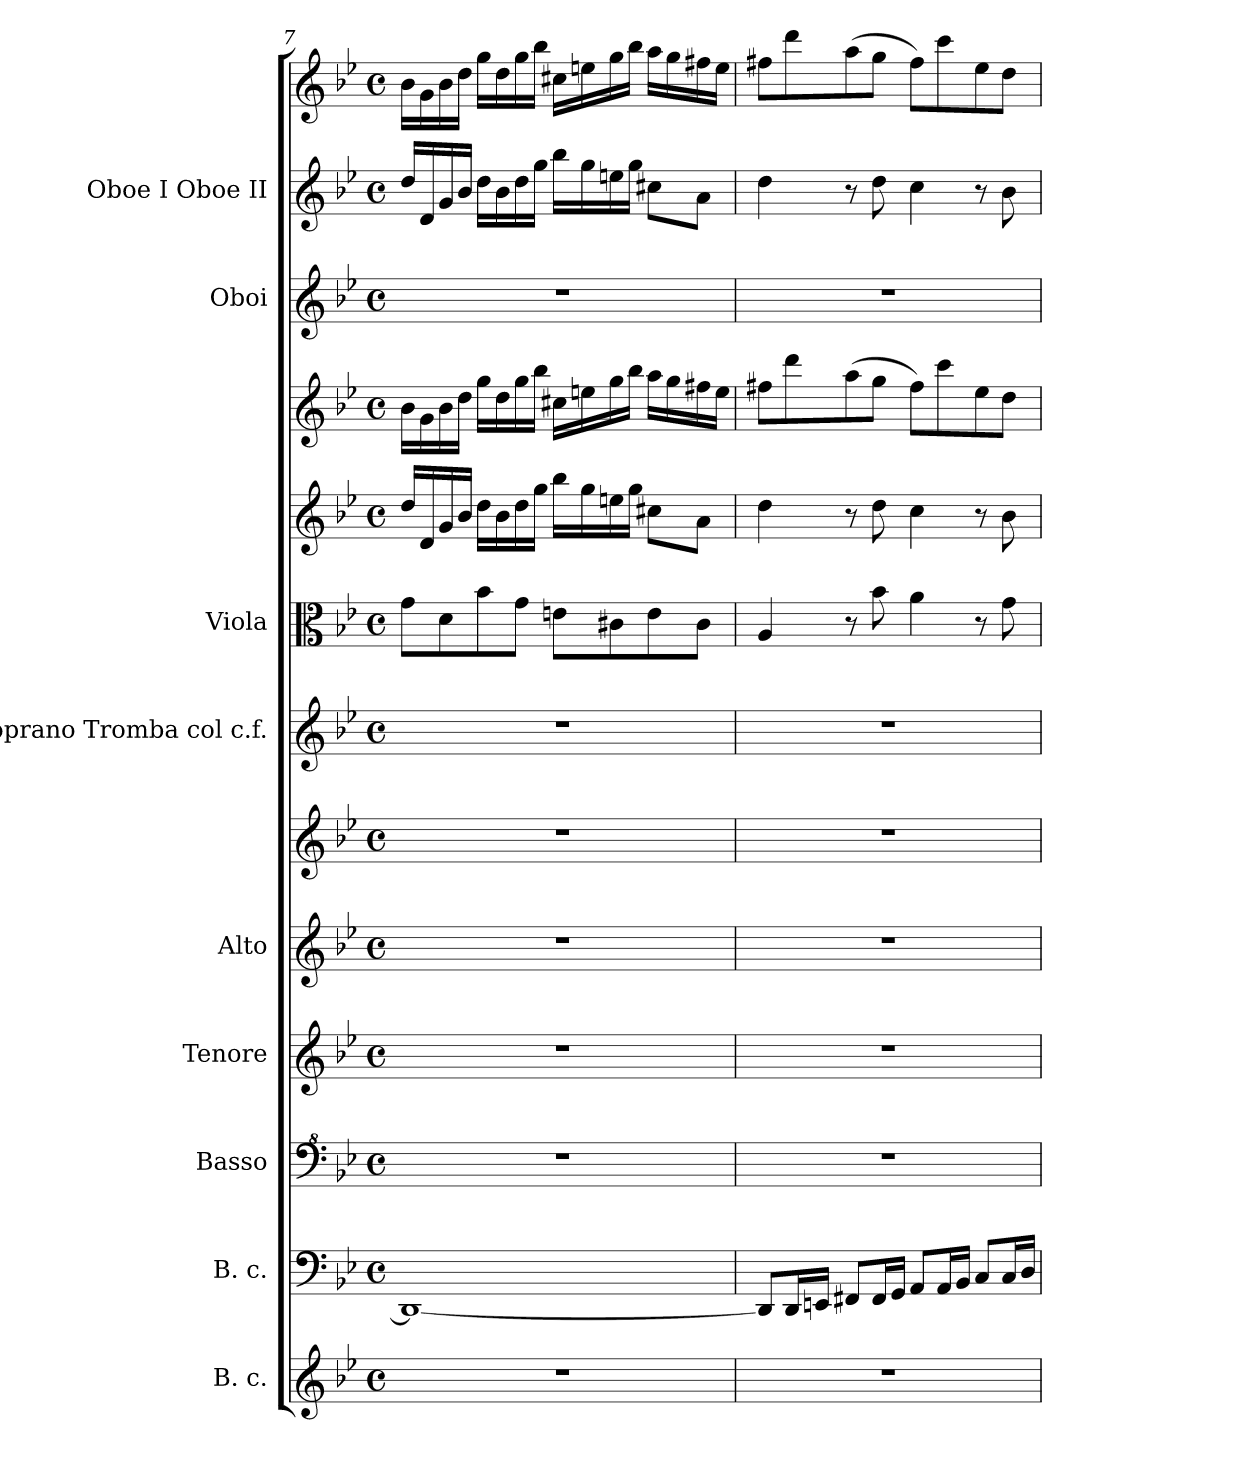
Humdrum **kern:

**kern	**kern	**kern	**kern	**kern	**kern	**kern	**kern	**kern	**kern	**kern	**kern	**kern
*part12	*part11	*part10	*part9	*part8	*part7	*part6	*part5	*part4	*part3	*part2	*part1	*part1
*staff13	*staff12	*staff11	*staff10	*staff9	*staff8	*staff7	*staff6	*staff5	*staff4	*staff3	*staff2	*staff1
*I"B. c.	*I"B. c.	*I"Basso	*I"Tenore	*I"Alto	*	*I"Soprano Tromba col c.f.	*I"Viola	*	*	*I"Oboi	*I"Oboe I Oboe II	*
*	*I'B. c.	*I'Basso	*I'Tenore	*I'Alto	*	*I'Soprano	*I'Viola	*	*	*	*I'Ob	*
*clefG2	*clefF4	*clefF^4	*clefG2	*clefG2	*clefG2	*clefG2	*clefC3	*clefG2	*clefG2	*clefG2	*clefG2	*clefG2
*k[b-e-]	*k[b-e-]	*k[b-e-]	*k[b-e-]	*k[b-e-]	*k[b-e-]	*k[b-e-]	*k[b-e-]	*k[b-e-]	*k[b-e-]	*k[b-e-]	*k[b-e-]	*k[b-e-]
*B-:	*B-:	*B-:	*B-:	*B-:	*B-:	*B-:	*B-:	*B-:	*B-:	*B-:	*B-:	*B-:
*M4/4	*M4/4	*M4/4	*M4/4	*M4/4	*M4/4	*M4/4	*M4/4	*M4/4	*M4/4	*M4/4	*M4/4	*M4/4
*met(c)	*met(c)	*met(c)	*met(c)	*met(c)	*met(c)	*met(c)	*met(c)	*met(c)	*met(c)	*met(c)	*met(c)	*met(c)
=7	=7	=7	=7	=7	=7	=7	=7	=7	=7	=7	=7	=7
1r	1DD<_	1r	1r	1r	1r	1r	8g\L	16dd/LL	16b-\LL	1r	16dd/LL	16b-\LL
.	.	.	.	.	.	.	.	16d/	16g\	.	16d/	16g\
.	.	.	.	.	.	.	8d\	16g/	16b-\	.	16g/	16b-\
.	.	.	.	.	.	.	.	16b-/JJ	16dd\JJ	.	16b-/JJ	16dd\JJ
.	.	.	.	.	.	.	8b-\	16dd\LL	16gg\LL	.	16dd\LL	16gg\LL
.	.	.	.	.	.	.	.	16b-\	16dd\	.	16b-\	16dd\
.	.	.	.	.	.	.	8g\J	16dd\	16gg\	.	16dd\	16gg\
.	.	.	.	.	.	.	.	16gg\JJ	16bb-\JJ	.	16gg\JJ	16bb-\JJ
.	.	.	.	.	.	.	8en\L	16bb-\LL	16cc#X\LL	.	16bb-\LL	16cc#X\LL
.	.	.	.	.	.	.	.	16gg\	16een\	.	16gg\	16een\
.	.	.	.	.	.	.	8c#X\	16een\	16gg\	.	16een\	16gg\
.	.	.	.	.	.	.	.	16gg\JJ	16bb-\JJ	.	16gg\JJ	16bb-\JJ
.	.	.	.	.	.	.	8e\	8cc#X\L	16aa\LL	.	8cc#X\L	16aa\LL
.	.	.	.	.	.	.	.	.	16gg\	.	.	16gg\
.	.	.	.	.	.	.	8c#\J	8a\J	16ff#X\	.	8a\J	16ff#X\
.	.	.	.	.	.	.	.	.	16ee\JJ	.	.	16ee\JJ
=8	=8	=8	=8	=8	=8	=8	=8	=8	=8	=8	=8	=8
1r	8DD/L]	1r	1r	1r	1r	1r	4A/	4dd\	8ff#X\L	1r	4dd\	8ff#X\L
.	16DD/L	.	.	.	.	.	.	.	8ddd\	.	.	8ddd\
.	16EEn/JJ	.	.	.	.	.	.	.	.	.	.	.
.	8FF#X</L	.	.	.	.	.	8r	8r	(>8aa\	.	8r	(>8aa\
.	16FF#/L	.	.	.	.	.	8b-\	8dd\	8gg\J	.	8dd\	8gg\J
.	16GG</JJ	.	.	.	.	.	.	.	.	.	.	.
.	8AA/L	.	.	.	.	.	4a\	4cc\	8ff#\L)	.	4cc\	8ff#\L)
.	16AA/L	.	.	.	.	.	.	.	8ccc\	.	.	8ccc\
.	16BB-/JJ	.	.	.	.	.	.	.	.	.	.	.
.	8C/L	.	.	.	.	.	8r	8r	8ee-\	.	8r	8ee-\
.	16C/L	.	.	.	.	.	8g\	8b-\	8dd\J	.	8b-\	8dd\J
.	16D/JJ	.	.	.	.	.	.	.	.	.	.	.
=	=	=	=	=	=	=	=	=	=	=	=	=
*-	*-	*-	*-	*-	*-	*-	*-	*-	*-	*-	*-	*-
